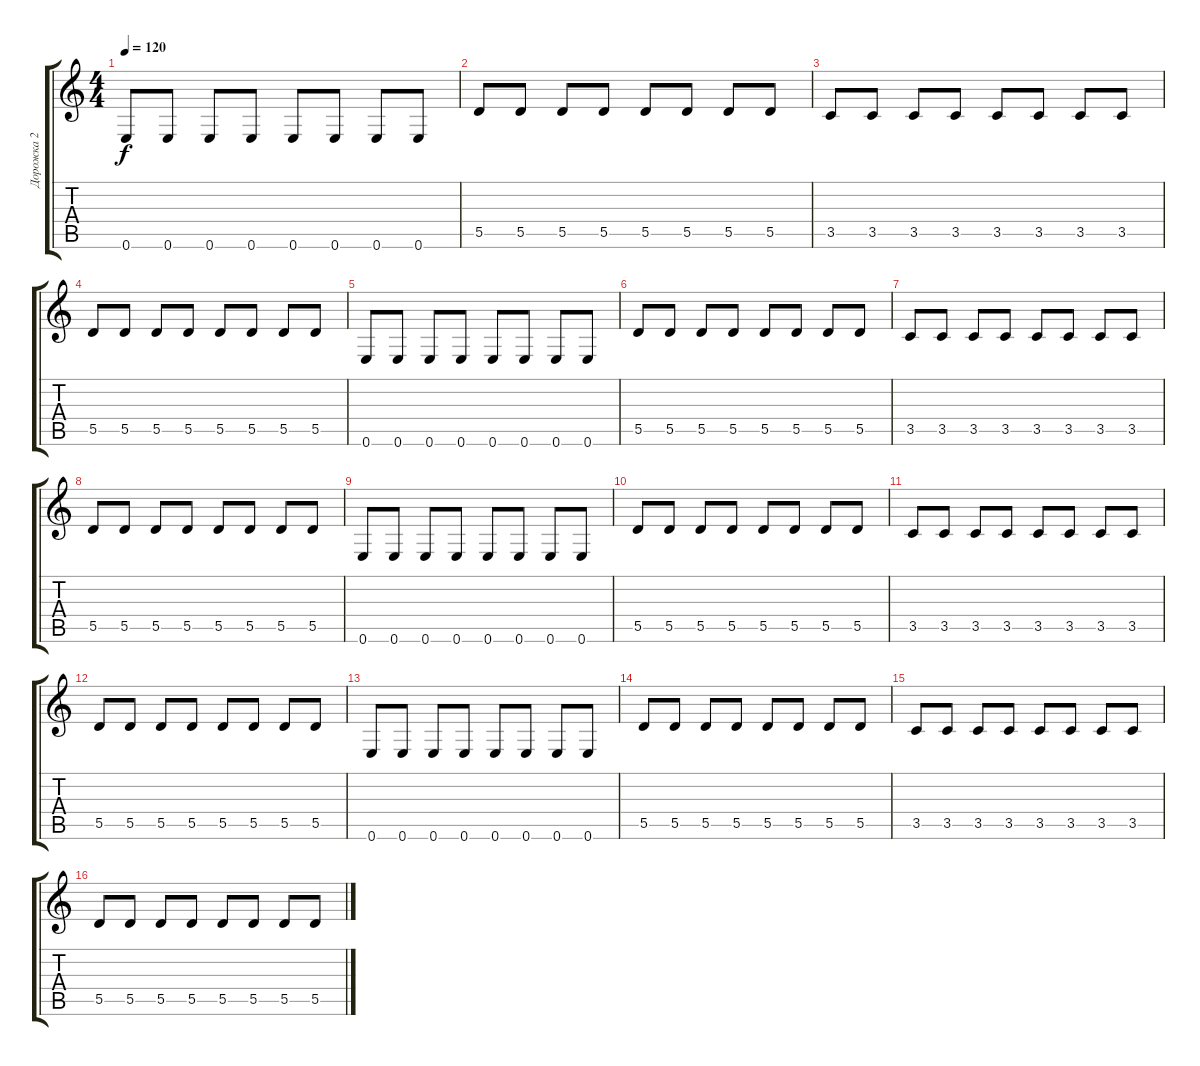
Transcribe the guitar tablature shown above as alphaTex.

\track ("Дорожка 2" "Дорожка 2") {instrument electricbassfinger}
\staff {score tabs}
\tuning (E4 B3 G3 D3 A2 E2) {hide}
\ts (4 4)
\tempo 120
\clef g2
\ks c
0.6.8{dy f} 0.6.8 0.6.8 0.6.8 0.6.8 0.6.8 0.6.8 0.6.8 |
5.5.8 5.5.8 5.5.8 5.5.8 5.5.8 5.5.8 5.5.8 5.5.8 |
3.5.8 3.5.8 3.5.8 3.5.8 3.5.8 3.5.8 3.5.8 3.5.8 |
5.5.8 5.5.8 5.5.8 5.5.8 5.5.8 5.5.8 5.5.8 5.5.8 |
0.6.8 0.6.8 0.6.8 0.6.8 0.6.8 0.6.8 0.6.8 0.6.8 |
5.5.8 5.5.8 5.5.8 5.5.8 5.5.8 5.5.8 5.5.8 5.5.8 |
3.5.8 3.5.8 3.5.8 3.5.8 3.5.8 3.5.8 3.5.8 3.5.8 |
5.5.8 5.5.8 5.5.8 5.5.8 5.5.8 5.5.8 5.5.8 5.5.8 |
0.6.8 0.6.8 0.6.8 0.6.8 0.6.8 0.6.8 0.6.8 0.6.8 |
5.5.8 5.5.8 5.5.8 5.5.8 5.5.8 5.5.8 5.5.8 5.5.8 |
3.5.8 3.5.8 3.5.8 3.5.8 3.5.8 3.5.8 3.5.8 3.5.8 |
5.5.8 5.5.8 5.5.8 5.5.8 5.5.8 5.5.8 5.5.8 5.5.8 |
0.6.8 0.6.8 0.6.8 0.6.8 0.6.8 0.6.8 0.6.8 0.6.8 |
5.5.8 5.5.8 5.5.8 5.5.8 5.5.8 5.5.8 5.5.8 5.5.8 |
3.5.8 3.5.8 3.5.8 3.5.8 3.5.8 3.5.8 3.5.8 3.5.8 |
5.5.8 5.5.8 5.5.8 5.5.8 5.5.8 5.5.8 5.5.8 5.5.8
